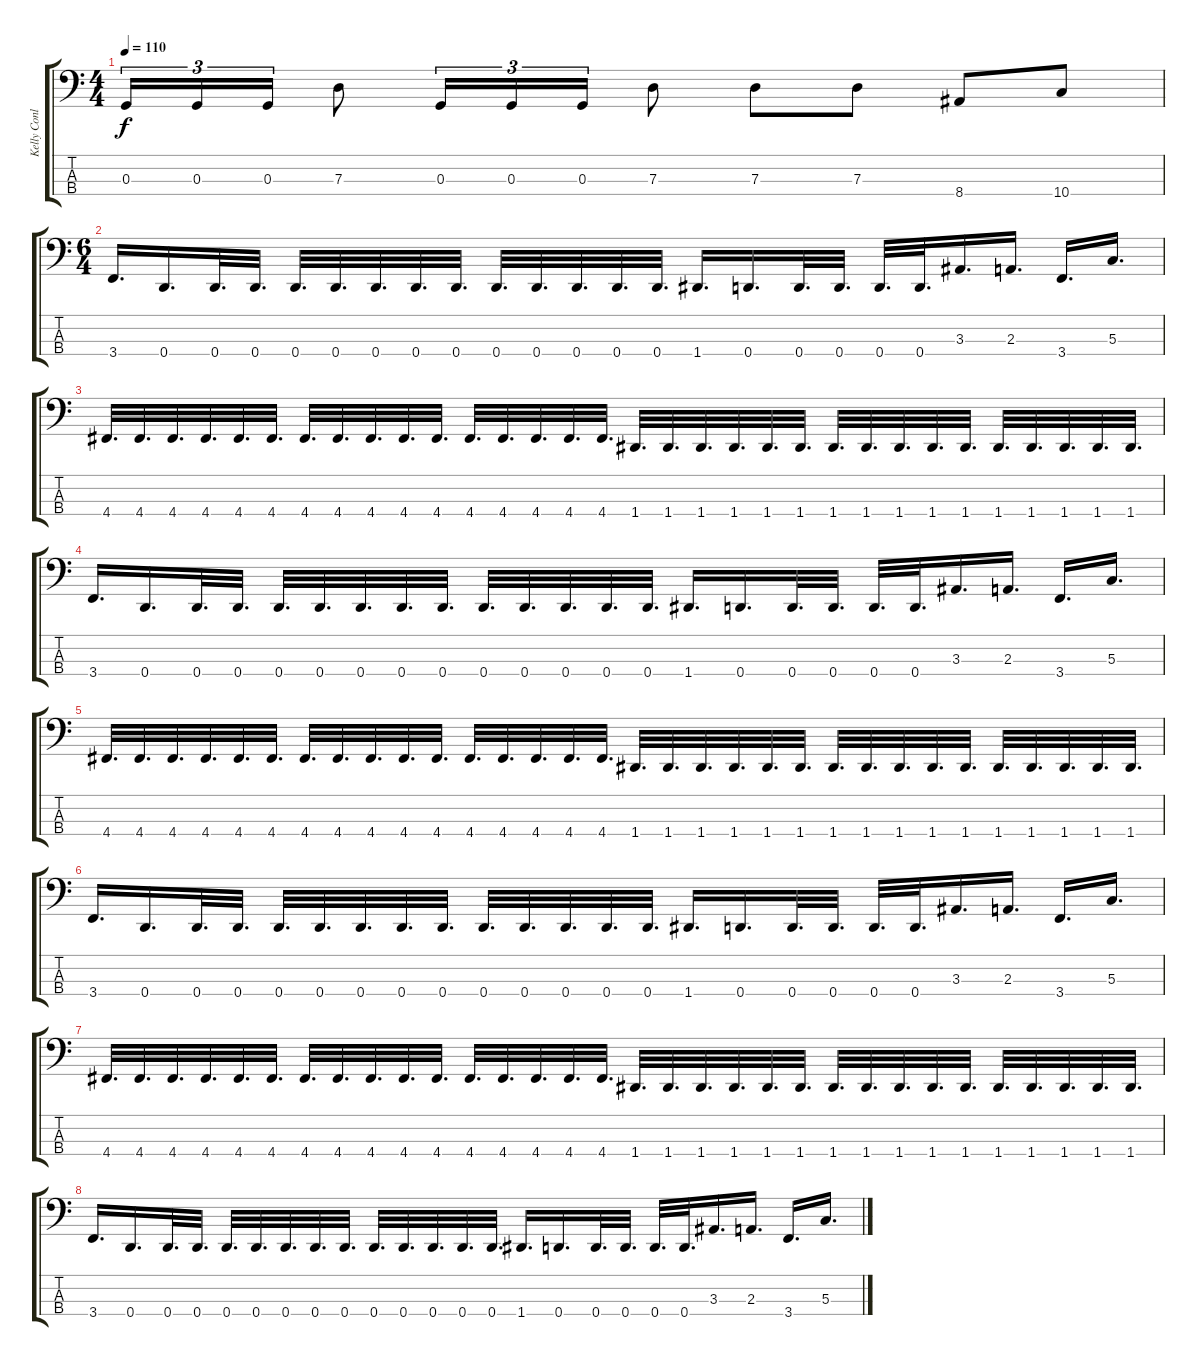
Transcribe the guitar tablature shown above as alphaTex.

\track ("Kelly Conlon" "Kelly Conl") {instrument electricbassfinger}
\staff {score tabs}
\tuning (F2 C2 G1 D1) {hide}
\ts (4 4)
\tempo 110
\clef f4
\ks c
0.3.16{tu (3 2) dy f} 0.3.16{tu (3 2)} 0.3.16{tu (3 2)} 7.3.8 0.3.16{tu (3 2)} 0.3.16{tu (3 2)} 0.3.16{tu (3 2)} 7.3.8 7.3.8 7.3.8 8.4.8 10.4.8 |
\ts (6 4)
3.4.16{d} 0.4.16{d} 0.4.32{d} 0.4.32{d} 0.4.32{d} 0.4.32{d} 0.4.32{d} 0.4.32{d} 0.4.32{d} 0.4.32{d} 0.4.32{d} 0.4.32{d} 0.4.32{d} 0.4.32{d} 1.4.16{d} 0.4.16{d} 0.4.32{d} 0.4.32{d} 0.4.32{d} 0.4.32{d} 3.3.16{d} 2.3.16{d} 3.4.16{d} 5.3.16{d} |
4.4.32{d} 4.4.32{d} 4.4.32{d} 4.4.32{d} 4.4.32{d} 4.4.32{d} 4.4.32{d} 4.4.32{d} 4.4.32{d} 4.4.32{d} 4.4.32{d} 4.4.32{d} 4.4.32{d} 4.4.32{d} 4.4.32{d} 4.4.32{d} 1.4.32{d} 1.4.32{d} 1.4.32{d} 1.4.32{d} 1.4.32{d} 1.4.32{d} 1.4.32{d} 1.4.32{d} 1.4.32{d} 1.4.32{d} 1.4.32{d} 1.4.32{d} 1.4.32{d} 1.4.32{d} 1.4.32{d} 1.4.32{d} |
3.4.16{d} 0.4.16{d} 0.4.32{d} 0.4.32{d} 0.4.32{d} 0.4.32{d} 0.4.32{d} 0.4.32{d} 0.4.32{d} 0.4.32{d} 0.4.32{d} 0.4.32{d} 0.4.32{d} 0.4.32{d} 1.4.16{d} 0.4.16{d} 0.4.32{d} 0.4.32{d} 0.4.32{d} 0.4.32{d} 3.3.16{d} 2.3.16{d} 3.4.16{d} 5.3.16{d} |
4.4.32{d} 4.4.32{d} 4.4.32{d} 4.4.32{d} 4.4.32{d} 4.4.32{d} 4.4.32{d} 4.4.32{d} 4.4.32{d} 4.4.32{d} 4.4.32{d} 4.4.32{d} 4.4.32{d} 4.4.32{d} 4.4.32{d} 4.4.32{d} 1.4.32{d} 1.4.32{d} 1.4.32{d} 1.4.32{d} 1.4.32{d} 1.4.32{d} 1.4.32{d} 1.4.32{d} 1.4.32{d} 1.4.32{d} 1.4.32{d} 1.4.32{d} 1.4.32{d} 1.4.32{d} 1.4.32{d} 1.4.32{d} |
3.4.16{d} 0.4.16{d} 0.4.32{d} 0.4.32{d} 0.4.32{d} 0.4.32{d} 0.4.32{d} 0.4.32{d} 0.4.32{d} 0.4.32{d} 0.4.32{d} 0.4.32{d} 0.4.32{d} 0.4.32{d} 1.4.16{d} 0.4.16{d} 0.4.32{d} 0.4.32{d} 0.4.32{d} 0.4.32{d} 3.3.16{d} 2.3.16{d} 3.4.16{d} 5.3.16{d} |
4.4.32{d} 4.4.32{d} 4.4.32{d} 4.4.32{d} 4.4.32{d} 4.4.32{d} 4.4.32{d} 4.4.32{d} 4.4.32{d} 4.4.32{d} 4.4.32{d} 4.4.32{d} 4.4.32{d} 4.4.32{d} 4.4.32{d} 4.4.32{d} 1.4.32{d} 1.4.32{d} 1.4.32{d} 1.4.32{d} 1.4.32{d} 1.4.32{d} 1.4.32{d} 1.4.32{d} 1.4.32{d} 1.4.32{d} 1.4.32{d} 1.4.32{d} 1.4.32{d} 1.4.32{d} 1.4.32{d} 1.4.32{d} |
3.4.16{d} 0.4.16{d} 0.4.32{d} 0.4.32{d} 0.4.32{d} 0.4.32{d} 0.4.32{d} 0.4.32{d} 0.4.32{d} 0.4.32{d} 0.4.32{d} 0.4.32{d} 0.4.32{d} 0.4.32{d} 1.4.16{d} 0.4.16{d} 0.4.32{d} 0.4.32{d} 0.4.32{d} 0.4.32{d} 3.3.16{d} 2.3.16{d} 3.4.16{d} 5.3.16{d}
